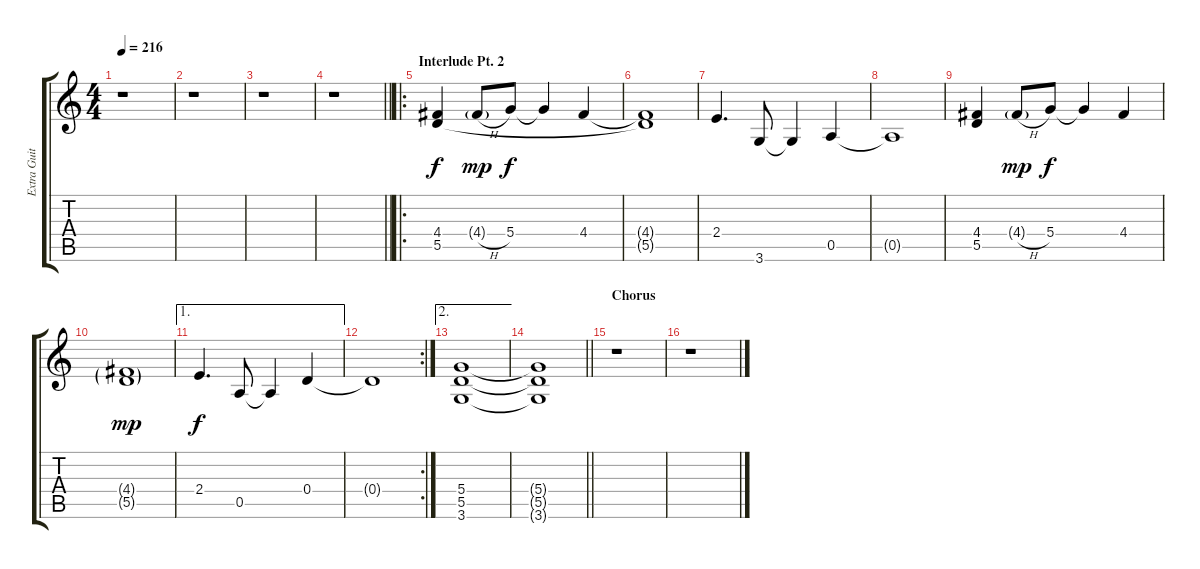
\track ("Extra Guitar" "Extra Guit") {instrument electricguitarclean}
\staff {score tabs}
\tuning (E4 B3 G3 D3 A2 E2) {hide}
\ts (4 4)
\tempo 216
\clef g2
\ks c
r.1{dy f} |
r.1 |
r.1 |
\barLineRight lightlight
r.1 |
\ro
\section ("" "Interlude Pt. 2")
(4.4 5.5).4 4.4{h g}.8{dy mp} 5.4.8{dy f} 5.4{t}.4 4.4.4 |
(4.4{t} 5.5{t}).1 |
2.4.4{d} 3.6.8 3.6{t}.4 0.5.4 |
0.5{t}.1 |
(4.4 5.5).4 4.4{h g}.8{dy mp} 5.4.8{dy f} 5.4{t}.4 4.4.4 |
(4.4{g} 5.5{g}).1{dy mp} |
\ae 1
2.4.4{d dy f} 0.5.8 0.5{t}.4 0.4.4 |
\rc 2
0.4{t}.1 |
\ae 2
(5.4 5.5 3.6).1 |
\barLineRight lightlight
(5.4{t} 5.5{t} 3.6{t}).1 |
\section ("" "Chorus")
r.1 |
r.1
